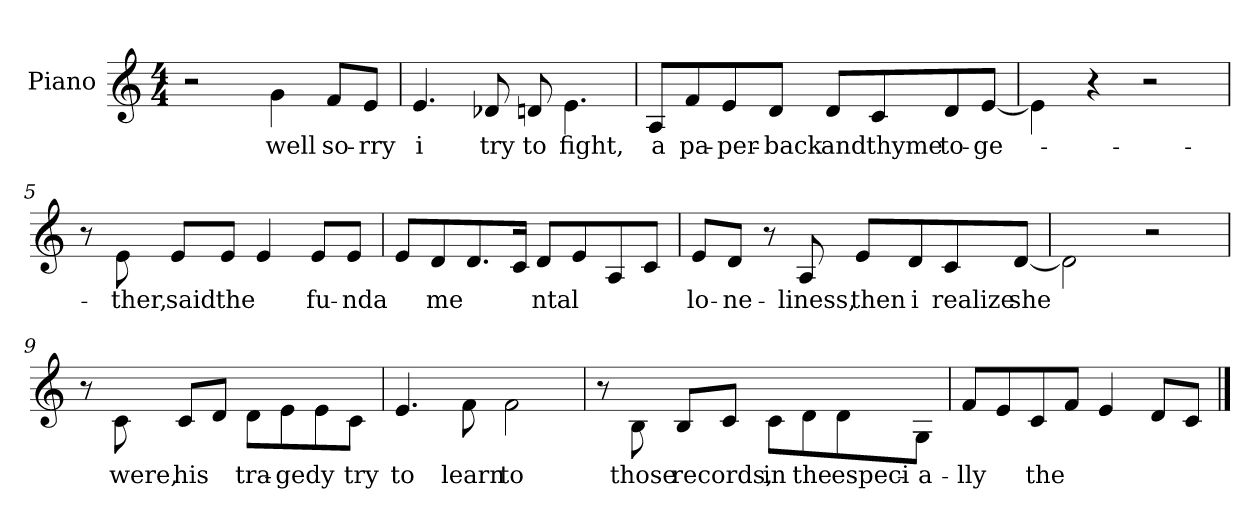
**kern	**text
*part1	*part1
*staff1	*staff1
*I"Piano	*
*I'Pno.	*
*clefG2	*
*k[]	*
*M4/4	*
=1	=1
2r	.
4g\	well
8f/L	so-
8e/J	-rry
=2	=2
4.e/	i
8d-X/	try
8dn/	to
4.e\	fight,
=3	=3
8A/L	a
8f/	pa-
8e/	per-
8d/J	-back
8d/L	and
8c/	thyme
8d/	to-
[8e/J	ge-
=4	=4
4e\]	.
4r	.
2r	.
=5	=5
8r	.
8e\	-ther,
8e/L	said
8e/J	the
4e/	--
8e/L	fu-
8e/J	nda-
=6	=6
8e/L	--
8d/	me-
8.d/	--
16c/Jk	--
8d/L	-ntal
8e/	--
8A/	--
8c/J	--
=7	=7
8e/L	lo-
8d/J	ne-
8r	.
8A/	-liness,
8e/L	then
8d/	i
8c/	realize
[8d/J	she
=8	=8
2d\]	.
2r	.
=9	=9
8r	.
8c\	were,
8c/L	his
8d/J	.
8d\L	tra-
8e\	gedy-
8e\	--
8c\J	try
=10	=10
4.e/	to
8f\	learn
2f\	to
=11	=11
8r	.
8B\	those
8B/L	records,
8c/J	.
8c\L	in
8d\	the
8d\	especi-
8G\J	a-
=12	=12
8f/L	-lly
8e/	.
8c/	the
8f/J	--
4e/	.
8d/L	.
8c/J	.
==	==
*-	*-
